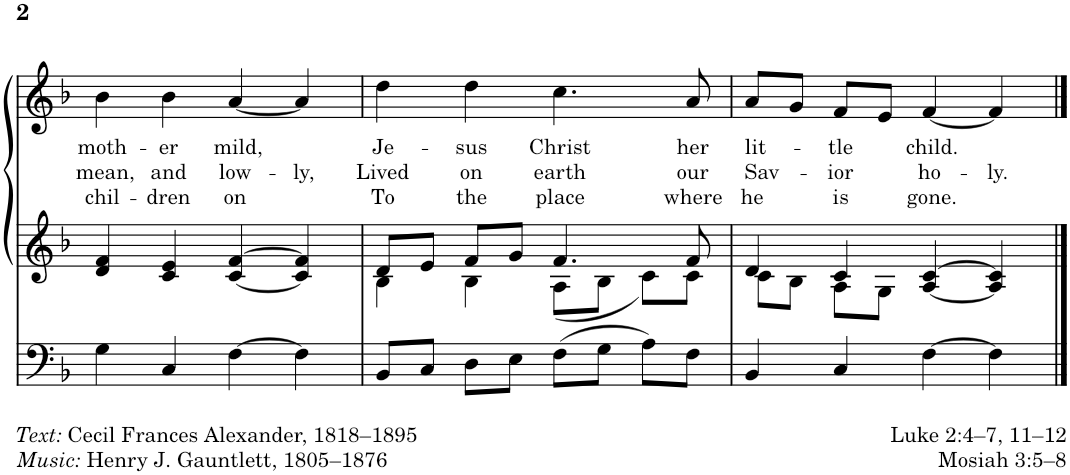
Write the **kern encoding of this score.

**kern	**kern	**kern	**text	**text	**text
*part1	*part1	*part1	*part1	*part1	*part1
*staff3	*staff2	*staff1	*staff1	*staff1	*staff1
*I"Organ	*	*	*	*	*
*I'Org.	*	*	*	*	*
!!LO:PB:g=z
*clefF4	*clefG2	*clefG2	*	*	*
*k[b-]	*k[b-]	*k[b-]	*	*	*
*M4/4	*M4/4	*M4/4	*	*	*
=10	=10	=10	=10	=10	=10
!	!	!	!LO:LY:b	!LO:LY:b	!LO:LY:b
4G\	4d/ 4f/	4b-\	moth-	mean,	chil-
!	!	!	!LO:LY:b	!LO:LY:b	!LO:LY:b
4C/	4c/ 4e/	4b-\	-er	and	-dren
!	!	!	!LO:LY:b	!LO:LY:b	!LO:LY:b
[4F\	[4c/ [4f/	[4a/	mild,	low-	on
!	!	!	!	!LO:LY:b	!
4F\]	4c/] 4f/]	4a/]	.	-ly,	.
=11	=11	=11	=11	=11	=11
*	*^	*	*	*	*
!	!	!	!	!LO:LY:b	!LO:LY:b	!LO:LY:b
8BB-/L	8d/L	4B-\	4dd\	Je-	Lived	To
8C/J	8e/J	.	.	.	.	.
!	!	!	!	!LO:LY:b	!LO:LY:b	!LO:LY:b
8D\L	8f/L	4B-\	4dd\	-sus	on	the
8E\J	8g/J	.	.	.	.	.
!	!	!	!	!LO:LY:b	!LO:LY:b	!LO:LY:b
8F\L	4.f/	8A\L	4.cc\	Christ	earth	place
8G\J	.	8B-\J	.	.	.	.
8A\L	.	8c\L	.	.	.	.
!	!	!	!	!LO:LY:b	!LO:LY:b	!LO:LY:b
8F\J	8f/	8c\J	8a/	her	our	where
=12	=12	=12	=12	=12	=12	=12
!	!	!	!	!LO:LY:b	!LO:LY:b	!LO:LY:b
4BB-/	4d/	8c\L	8a/L	lit-	Sav-	he
.	.	8B-\J	8g/J	.	.	.
!	!	!	!	!LO:LY:b	!LO:LY:b	!LO:LY:b
4C/	4c/	8A\L	8f/L	-tle	-ior	is
.	.	8G\J	8e/J	.	.	.
!	!	!	!	!LO:LY:b	!LO:LY:b	!LO:LY:b
[4F\	[4A/ [4c/	2ryy	[4f/	child.	ho-	gone.
!	!	!	!	!	!LO:LY:b	!
4F\]	4A/] 4c/]	.	4f/]	.	-ly.	.
*	*v	*v	*	*	*	*
==	==	==	==	==	==
*-	*-	*-	*-	*-	*-
